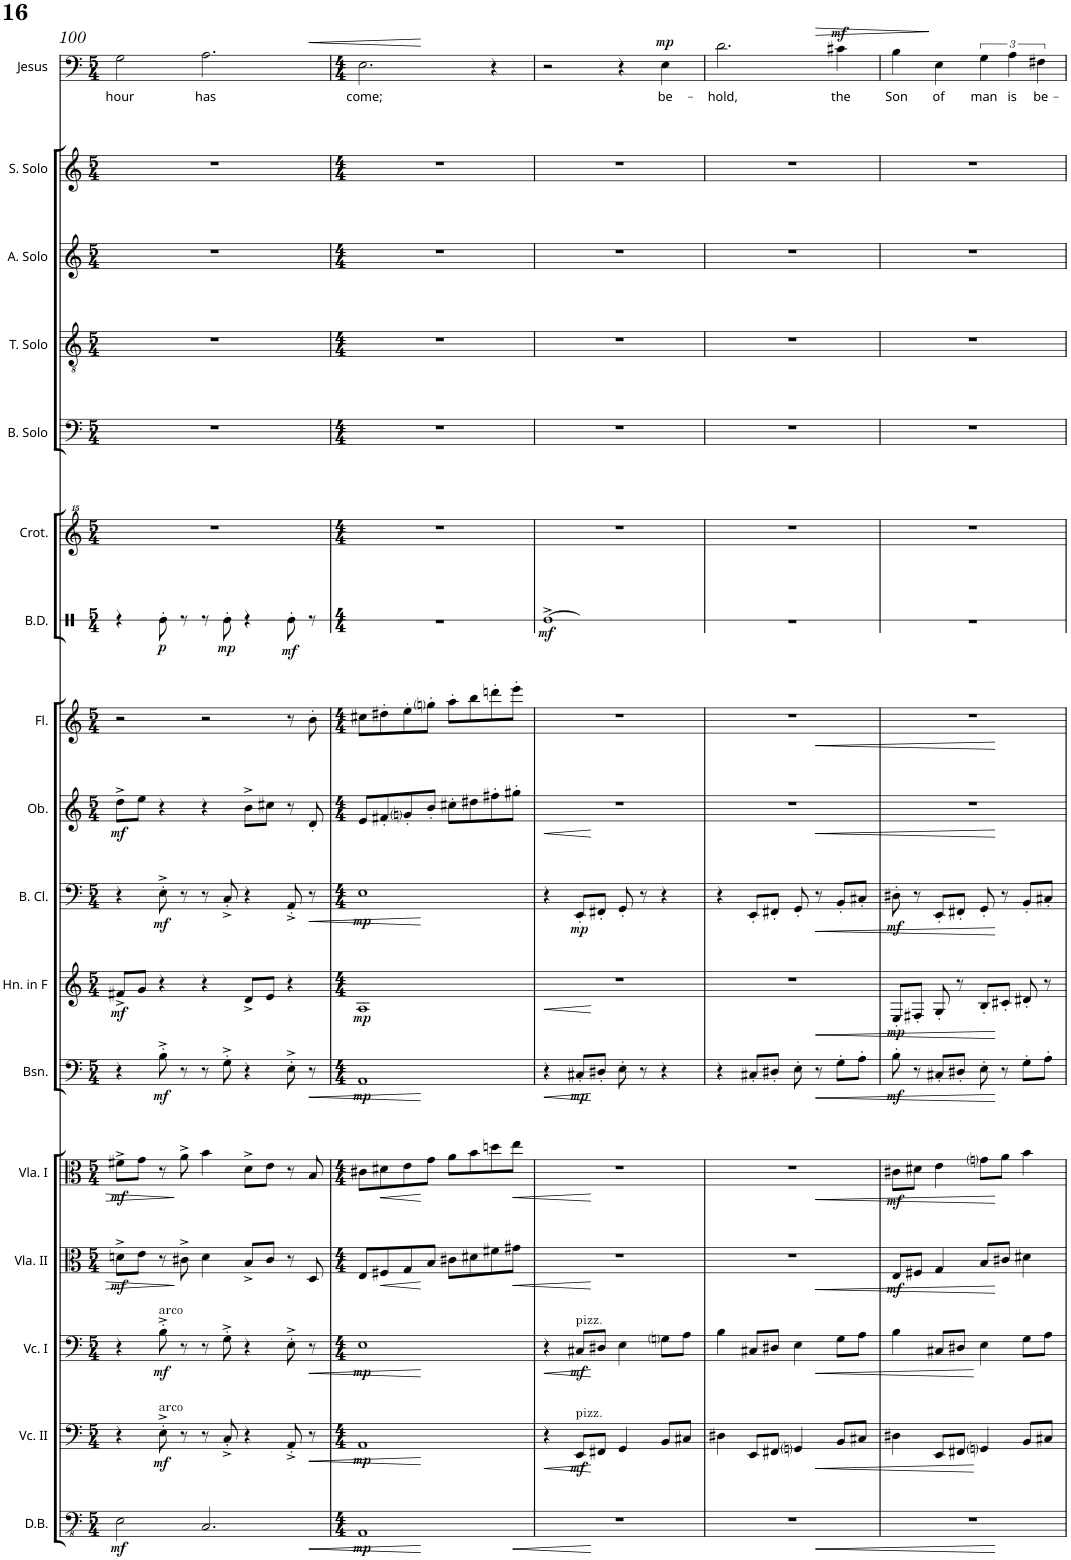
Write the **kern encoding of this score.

**kern	**dynam	**kern	**dynam	**kern	**dynam	**kern	**dynam	**kern	**dynam	**kern	**dynam	**kern	**dynam	**kern	**dynam	**kern	**dynam	**kern	**kern	**dynam	**kern	**kern	**kern	**kern	**kern	**kern	**text	**dynam
*part17	*part17	*part16	*part16	*part15	*part15	*part14	*part14	*part13	*part13	*part12	*part12	*part11	*part11	*part10	*part10	*part9	*part9	*part8	*part7	*part7	*part6	*part5	*part4	*part3	*part2	*part1	*part1	*part1
*staff17	*staff17	*staff16	*staff16	*staff15	*staff15	*staff14	*staff14	*staff13	*staff13	*staff12	*staff12	*staff11	*staff11	*staff10	*staff10	*staff9	*staff9	*staff8	*staff7	*staff7	*staff6	*staff5	*staff4	*staff3	*staff2	*staff1	*staff1	*staff1
*I"Double Bass	*	*I"Violoncello II	*	*I"Violoncello I	*	*I"Viola II	*	*I"Viola I	*	*I"Bassoon	*	*I"Horn in F	*	*I"Clarinet in Bb	*	*I"Oboe	*	*I"Flute	*I"Bass Drum	*	*I"Crotales	*I"Bass Solo	*I"Tenor Solo	*I"Alto Solo	*I"Soprano Solo	*I"Jesus (Baritone Solo)	*	*
*I'D.B.	*	*I'Vc. II	*	*I'Vc. I	*	*I'Vla. II	*	*I'Vla. I	*	*I'Bsn.	*	*I'Hn. in F	*	*I'Cl. in Bb	*	*I'Ob.	*	*I'Fl.	*I'B.D.	*	*I'Crot.	*I'B. Solo	*I'T. Solo	*I'A. Solo	*I'S. Solo	*I'Jesus	*	*
!!LO:PB:g=z
*clefFv4	*	*clefF4	*	*clefF4	*	*clefC3	*	*clefC3	*	*clefF4	*	*clefG2	*	*clefF4	*	*clefG2	*	*clefG2	*clefX	*	*clefG^^2	*clefF4	*clefGv2	*clefG2	*clefG2	*clefF4	*	*
*Trd7c12	*	*	*	*	*	*	*	*	*	*	*	*Trd4c7	*	*Trd1c2	*	*	*	*	*	*	*	*	*	*	*	*	*	*
*k[]	*	*k[]	*	*k[]	*	*k[]	*	*k[]	*	*k[]	*	*k[]	*	*k[]	*	*k[]	*	*k[]	*k[]	*	*k[]	*k[]	*k[]	*k[]	*k[]	*k[]	*	*
*M5/4	*	*M5/4	*	*M5/4	*	*M5/4	*	*M5/4	*	*M5/4	*	*M5/4	*	*M5/4	*	*M5/4	*	*M5/4	*M5/4	*	*M5/4	*M5/4	*M5/4	*M5/4	*M5/4	*M5/4	*	*
=100	=100	=100	=100	=100	=100	=100	=100	=100	=100	=100	=100	=100	=100	=100	=100	=100	=100	=100	=100	=100	=100	=100	=100	=100	=100	=100	=100	=100
!	!LO:DY:b	!	!	!	!	!	!LO:DY:b	!	!LO:DY:b	!	!	!	!LO:DY:b	!	!	!	!LO:DY:b	!	!	!	!	!	!	!	!	!	!LO:LY:b	!
2EE\	mf	4r	.	4r	.	8dn^\L	mf	8f#X^\L	mf	4r	.	8f#X^/L	mf	4r	.	8dd^\L	mf	2r	4r	.	4%5r	4%5r	4%5r	4%5r	4%5r	2G\	hour	.
.	.	.	.	.	.	8e\J	.	8g\J	.	.	.	8g/J	.	.	.	8ee\J	.	.	.	.	.	.	.	.	.	.	.	.
!	!	!	!	!LO:TX:a:t=arco	!	!	!	!	!	!	!	!	!	!	!	!	!	!	!	!	!	!	!	!	!	!	!	!
!	!	!LO:TX:a:t=arco	!	!	!	!	!	!	!	!	!	!	!	!	!	!	!	!	!	!	!	!	!	!	!	!	!	!
!	!	!	!LO:DY:b	!	!LO:DY:b	!	!	!	!	!	!LO:DY:b	!	!	!	!LO:DY:b	!	!	!	!	!LO:DY:b	!	!	!	!	!	!	!	!
.	.	8E'^\	mf	8B'^\	mf	8r	.	8r	.	8B'^\	mf	4r	.	8E'^\	mf	4r	.	.	8Re'\	p	.	.	.	.	.	.	.	.
.	.	8r	.	8r	.	8c#X^\	.	8a^\	.	8r	.	.	.	8r	.	.	.	.	8r	.	.	.	.	.	.	.	.	.
!	!	!	!	!	!	!	!	!	!	!	!	!	!	!	!	!	!	!	!	!	!	!	!	!	!	!	!LO:LY:b	!
2.CC/	.	8r	.	8r	.	4d\	.	4b\	.	8r	.	4r	.	8r	.	4r	.	2r	8r	.	.	.	.	.	.	2.A\	has	.
!	!	!	!	!	!	!	!	!	!	!	!	!	!	!	!	!	!	!	!	!LO:DY:b	!	!	!	!	!	!	!	!
.	.	8C'^/	.	8G'^\	.	.	.	.	.	8G'^\	.	.	.	8C'^/	.	.	.	.	8Re'\	mp	.	.	.	.	.	.	.	.
.	.	4r	.	4r	.	8B^/L	.	8d^\L	.	4r	.	8d^/L	.	4r	.	8b^\L	.	.	4r	.	.	.	.	.	.	.	.	.
.	.	.	.	.	.	8c#/J	.	8e\J	.	.	.	8e/J	.	.	.	8cc#X\J	.	.	.	.	.	.	.	.	.	.	.	.
!	!	!	!	!	!	!	!	!	!	!	!	!	!	!	!	!	!	!	!	!LO:DY:b	!	!	!	!	!	!	!	!
.	.	8AA'^/	.	8E'^\	.	8r	.	8r	.	8E'^\	.	4r	.	8AA'^/	.	8r	.	8r	8Re'\	mf	.	.	.	.	.	.	.	.
!	!	!	!LO:HP:b	!	!LO:HP:b	!	!	!	!	!	!LO:HP:b	!	!	!	!LO:HP:b	!	!	!	!	!	!	!	!	!	!	!	!	!
.	.	8r	<	8r	<	8D/	.	8B/	.	8r	<	.	.	8r	<	8d'/	.	8b'\	8r	.	.	.	.	.	.	.	.	.
=101	=101	=101	=101	=101	=101	=101	=101	=101	=101	=101	=101	=101	=101	=101	=101	=101	=101	=101	=101	=101	=101	=101	=101	=101	=101	=101	=101	=101
*M4/4	*	*M4/4	*	*M4/4	*	*M4/4	*	*M4/4	*	*M4/4	*	*M4/4	*	*M4/4	*	*M4/4	*	*M4/4	*M4/4	*	*M4/4	*M4/4	*M4/4	*M4/4	*M4/4	*M4/4	*	*
!	!LO:DY:b	!	!LO:DY:b	!	!LO:DY:b	!	!	!	!	!	!LO:DY:b	!	!LO:DY:b	!	!LO:DY:b	!	!	!	!	!	!	!	!	!	!	!	!LO:LY:b	!LO:HP:b
1AAA	mp	1AA	mp	1E	mp	8E/L	.	8c#X\L	.	1AA	mp	1A	mp	1E	mp	8e/L	.	8cc#X\L	1r	.	1r	1r	1r	1r	1r	2.E\	come;	<
!	!	!	!	!	!	!	!LO:HP:b	!	!LO:HP:b	!	!	!	!	!	!	!	!	!	!	!	!	!	!	!	!	!	!	!
.	.	.	.	.	.	8F#X/	<	8d#X\	<	.	.	.	.	.	.	8f#X'/	.	8dd#X'\	.	.	.	.	.	.	.	.	.	.
.	.	.	.	.	.	8G/	.	8e\	.	.	.	.	.	.	.	8gni'/	.	8ee'\	.	.	.	.	.	.	.	.	.	.
.	.	.	.	.	.	8B/J	[	8g\J	[	.	.	.	.	.	.	8b'/J	.	8ggni'\J	.	.	.	.	.	.	.	.	.	.
.	.	.	.	.	.	8c#X\L	.	8a\L	.	.	.	.	.	.	.	8cc#X'\L	.	8aa'\L	.	.	.	.	.	.	.	.	.	.
.	.	.	.	.	.	8d#X\	.	8b\	.	.	.	.	.	.	.	8dd#X\	.	8bb\	.	.	.	.	.	.	.	.	.	.
.	.	.	.	.	.	8f#X\	.	8ddn\	.	.	.	.	.	.	.	8ff#X'\	.	8dddn'\	.	.	.	.	.	.	.	4r	.	[
!	!	!	!	!	!	!	!LO:HP:b	!	!LO:HP:b	!	!	!	!	!	!	!	!	!	!	!	!	!	!	!	!	!	!	!
.	.	.	.	.	.	8g#X\J	<	8ee\J	<	.	.	.	.	.	.	8gg#X'\J	.	8eee'\J	.	.	.	.	.	.	.	.	.	.
.	.	.	[	.	.	.	.	.	.	.	[	.	.	.	[	.	.	.	.	.	.	.	.	.	.	.	.	.
=102	=102	=102	=102	=102	=102	=102	=102	=102	=102	=102	=102	=102	=102	=102	=102	=102	=102	=102	=102	=102	=102	=102	=102	=102	=102	=102	=102	=102
!	!	!	!LO:HP:b	!	!LO:HP:b	!	!	!	!	!	!LO:HP:b	!	!LO:HP:b	!	!	!	!LO:HP:b	!	!LO:N:head=open	!LO:DY:b	!	!	!	!	!	!	!	!
1r	.	4r	<	4r	<	1r	.	1r	.	4r	<	1r	<	4r	.	1r	<	1r	[4Re^	mf	1r	1r	1r	1r	1r	2r	.	.
!	!	!	!	!LO:TX:a:t=pizz.	!	!	!	!	!	!	!	!	!	!	!	!	!	!	!	!	!	!	!	!	!	!	!	!
!	!	!LO:TX:a:t=pizz.	!	!	!	!	!	!	!	!	!	!	!	!	!	!	!	!	!	!	!	!	!	!	!	!	!	!
!	!	!	!LO:DY:b	!	!LO:DY:b	!	!	!	!	!	!LO:DY:b	!	!	!	!LO:DY:b	!	!	!	!	!	!	!	!	!	!	!	!	!
.	.	8EE/L	mf	8C#X/L	mf	.	.	.	.	8C#X'/L	mp	.	.	8EE'/L	mp	.	.	.	4Re]	.	.	.	.	.	.	.	.	.
.	.	8FF#X/J	[	8D#X/J	[	.	.	.	.	8D#X'/J	[	.	.	8FF#X'/J	.	.	.	.	.	.	.	.	.	.	.	.	.	.
.	.	4GG/	.	4E\	.	.	.	.	.	8E'\	.	.	.	8GG'/	.	.	.	.	2ryy	.	.	.	.	.	.	4r	.	.
.	.	.	.	.	.	.	.	.	.	8r	.	.	.	8r	.	.	.	.	.	.	.	.	.	.	.	.	.	.
!	!	!	!	!	!	!	!	!	!	!	!	!	!	!	!	!	!	!	!	!	!	!	!	!	!	!	!LO:LY:b	!LO:DY:a
.	.	8BB/L	.	8Gni\L	.	.	.	.	.	4r	.	.	.	4r	.	.	.	.	.	.	.	.	.	.	.	4E\	be-	mp
.	.	8C#X/J	.	8A\J	.	.	.	.	.	.	.	.	.	.	.	.	.	.	.	.	.	.	.	.	.	.	.	.
.	.	.	.	.	.	.	[	.	[	.	.	.	[	.	.	.	[	.	.	.	.	.	.	.	.	.	.	.
=103	=103	=103	=103	=103	=103	=103	=103	=103	=103	=103	=103	=103	=103	=103	=103	=103	=103	=103	=103	=103	=103	=103	=103	=103	=103	=103	=103	=103
!	!	!	!	!	!	!	!	!	!	!	!	!	!	!	!	!	!	!	!	!	!	!	!	!	!	!	!LO:LY:b	!
1r	.	4D#X\	.	4B\	.	1r	.	1r	.	4r	.	1r	.	4r	.	1r	.	1r	1r	.	1r	1r	1r	1r	1r	2.d\	-hold,	.
.	.	8EE/L	.	8C#X/L	.	.	.	.	.	8C#X'/L	.	.	.	8EE'/L	.	.	.	.	.	.	.	.	.	.	.	.	.	.
.	.	8FF#X/J	.	8D#X/J	.	.	.	.	.	8D#X'/J	.	.	.	8FF#X'/J	.	.	.	.	.	.	.	.	.	.	.	.	.	.
.	.	4GGni/	.	4E\	.	.	.	.	.	8E'\	.	.	.	8GG'/	.	.	.	.	.	.	.	.	.	.	.	.	.	.
!	!	!	!	!	!	!	!	!	!	!	!LO:HP:b	!	!	!	!LO:HP:b	!	!	!	!	!	!	!	!	!	!	!	!	!
.	.	.	.	.	.	.	.	.	.	8r	<	.	.	8r	<	.	.	.	.	.	.	.	.	.	.	.	.	.
!	!	!	!	!	!	!	!	!	!	!	!	!	!	!	!	!	!	!	!	!	!	!	!	!	!	!	!LO:LY:b	!LO:HP:b
!	!	!	!	!	!	!	!	!	!	!	!	!	!	!	!	!	!	!	!	!	!	!	!	!	!	!	!	!LO:DY:n=1:a
.	.	8BB/L	.	8G\L	.	.	.	.	.	8G'\L	.	.	.	8BB'/L	.	.	.	.	.	.	.	.	.	.	.	4c#X\	the	> mf
.	.	8C#X/J	.	8A\J	.	.	.	.	.	8A'\J	.	.	.	8C#X'/J	.	.	.	.	.	.	.	.	.	.	.	.	.	.
=104	=104	=104	=104	=104	=104	=104	=104	=104	=104	=104	=104	=104	=104	=104	=104	=104	=104	=104	=104	=104	=104	=104	=104	=104	=104	=104	=104	=104
!	!	!	!	!	!	!	!LO:DY:b	!	!LO:DY:b	!	!LO:DY:b	!	!LO:DY:b	!	!LO:DY:b	!	!	!	!	!	!	!	!	!	!	!	!LO:LY:b	!
1r	.	4D#X\	.	4B\	.	8E/L	mf	8c#X\L	mf	8B'\	mf	8E'/L	mp	8D#X'\	mf	1r	.	1r	1r	.	1r	1r	1r	1r	1r	4B\	Son	.
.	.	.	.	.	.	8F#X/J	.	8d#X\J	.	8r	.	8F#X'/J	.	8r	.	.	.	.	.	.	.	.	.	.	.	.	.	.
!	!	!	!	!	!	!	!	!	!	!	!	!	!	!	!	!	!	!	!	!	!	!	!	!	!	!	!LO:LY:b	!
.	.	8EE/L	.	8C#X/L	.	4G/	.	4e\	.	8C#X'/L	.	8G'/	.	8EE'/L	.	.	.	.	.	.	.	.	.	.	.	4E\	of	]
.	.	8FF#X/J	.	8D#X/J	.	.	.	.	.	8D#X'/J	.	8r	.	8FF#X'/J	.	.	.	.	.	.	.	.	.	.	.	.	.	.
!	!	!	!	!	!	!	!	!	!	!	!	!	!	!	!	!	!	!	!	!	!	!	!	!	!	!	!LO:LY:b	!
.	.	4GGni/	.	4E\	[	8B/L	.	8gni\L	.	8E'\	.	8B'/L	.	8GG'/	.	.	.	.	.	.	.	.	.	.	.	6G\	man	.
.	.	.	.	.	.	8c#X/J	.	8a\J	.	8r	[	8c#X'/J	.	8r	[	.	.	.	.	.	.	.	.	.	.	.	.	.
!	!	!	!	!	!	!	!	!	!	!	!	!	!	!	!	!	!	!	!	!	!	!	!	!	!	!	!LO:LY:b	!
.	.	.	.	.	.	.	.	.	.	.	.	.	.	.	.	.	.	.	.	.	.	.	.	.	.	6A\	is	.
.	.	8BB/L	.	8G\L	.	4d#X\	.	4b\	.	8G'\L	.	8d#X'/	.	8BB'/L	.	.	.	.	.	.	.	.	.	.	.	.	.	.
!	!	!	!	!	!	!	!	!	!	!	!	!	!	!	!	!	!	!	!	!	!	!	!	!	!	!	!LO:LY:b	!
.	.	.	.	.	.	.	.	.	.	.	.	.	.	.	.	.	.	.	.	.	.	.	.	.	.	6F#X\	be-	.
.	.	8C#X/J	.	8A\J	.	.	.	.	.	8A'\J	.	8r	.	8C#X'/J	.	.	.	.	.	.	.	.	.	.	.	.	.	.
=	=	=	=	=	=	=	=	=	=	=	=	=	=	=	=	=	=	=	=	=	=	=	=	=	=	=	=	=
*-	*-	*-	*-	*-	*-	*-	*-	*-	*-	*-	*-	*-	*-	*-	*-	*-	*-	*-	*-	*-	*-	*-	*-	*-	*-	*-	*-	*-
